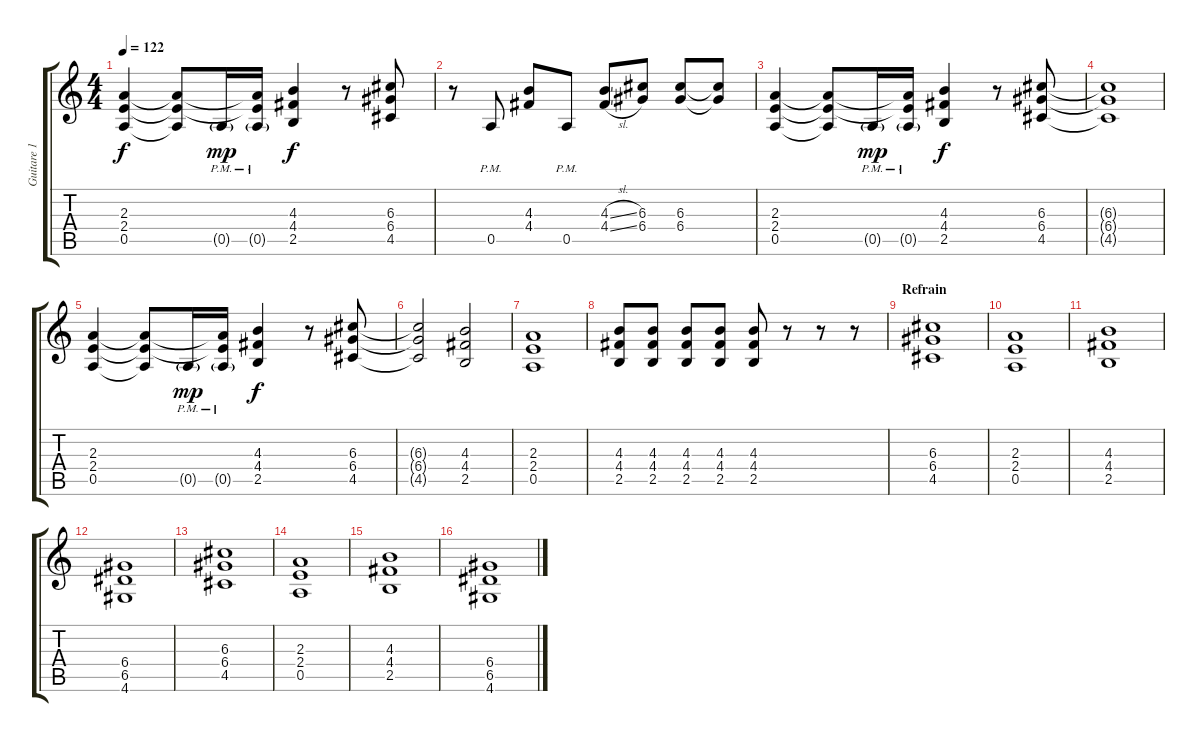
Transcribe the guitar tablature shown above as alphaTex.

\track ("Guitare 1" "Guitare 1") {instrument distortionguitar}
\staff {score tabs}
\tuning (E4 B3 G3 D3 A2 E2) {hide}
\ts (4 4)
\tempo 122
\clef g2
\ks c
(2.3 2.4 0.5).4{dy f instrument distortionguitar} (2.3{t} 2.4{t} 0.5{t}).8 0.5{g pm}.16{dy mp} (2.3{t} 2.4{t} 0.5{g pm}).16 (4.3 4.4 2.5).4{dy f} r.8 (6.3 6.4 4.5).8 |
r.8 0.5{pm}.8 (4.3 4.4).8 0.5{pm}.8 (4.3{sl} 4.4{sl}).8 (6.3 6.4).8 (6.3 6.4).8 (6.3{t} 6.4{t}).8 |
(2.3 2.4 0.5).4{instrument distortionguitar} (2.3{t} 2.4{t} 0.5{t}).8 0.5{g pm}.16{dy mp} (2.3{t} 2.4{t} 0.5{g pm}).16 (4.3 4.4 2.5).4{dy f} r.8 (6.3 6.4 4.5).8 |
(6.3{t} 6.4{t} 4.5{t}).1 |
(2.3 2.4 0.5).4{instrument distortionguitar} (2.3{t} 2.4{t} 0.5{t}).8 0.5{g pm}.16{dy mp} (2.3{t} 2.4{t} 0.5{g pm}).16 (4.3 4.4 2.5).4{dy f} r.8 (6.3 6.4 4.5).8 |
(6.3{t} 6.4{t} 4.5{t}).2 (4.3 4.4 2.5).2 |
(2.3 2.4 0.5).1 |
(4.3 4.4 2.5).8 (4.3 4.4 2.5).8 (4.3 4.4 2.5).8 (4.3 4.4 2.5).8 (4.3 4.4 2.5).8 r.8 r.8 r.8 |
\section ("" "Refrain")
(6.3 6.4 4.5).1 |
(2.3 2.4 0.5).1 |
(4.3 4.4 2.5).1 |
(6.4 6.5 4.6).1 |
(6.3 6.4 4.5).1 |
(2.3 2.4 0.5).1 |
(4.3 4.4 2.5).1 |
(6.4 6.5 4.6).1
